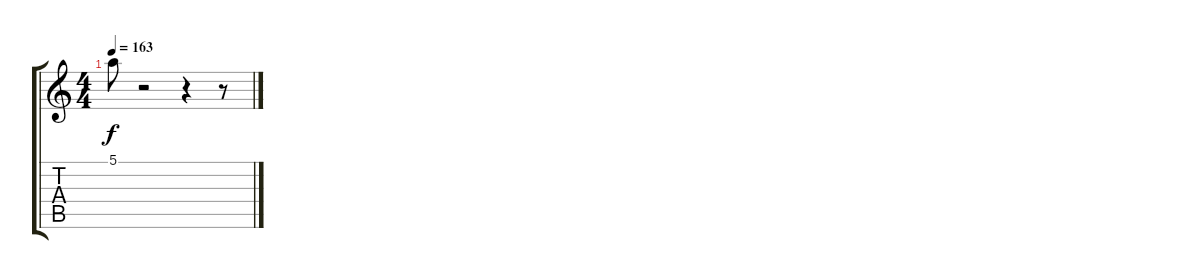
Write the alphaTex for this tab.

\track "" {instrument overdrivenguitar}
\staff {score tabs}
\tuning (E4 B3 G3 D3 A2 E2) {hide}
\ts (4 4)
\tempo 163
\clef g2
\ks c
5.1{t}.8{dy f} r.2 r.4 r.8
